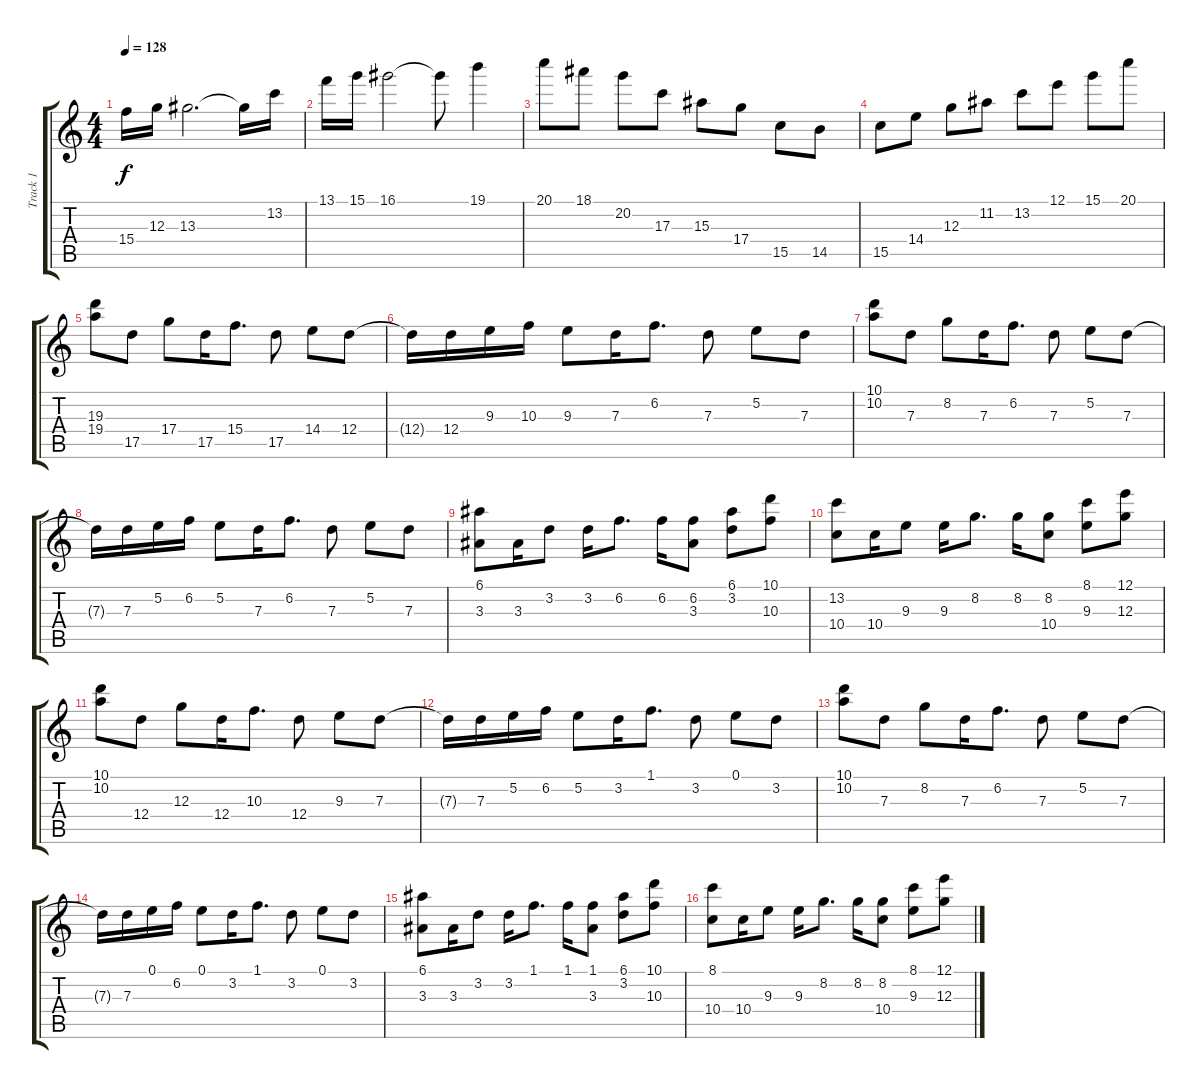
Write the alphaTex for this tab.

\track ("Track 1" "Track 1") {instrument overdrivenguitar}
\staff {score tabs}
\tuning (E4 B3 G3 D3 A2 E2) {hide}
\ts (4 4)
\tempo 128
\clef g2
\ks c
15.4.16{dy f} 12.3.16 13.3.2{d} 13.3{t}.16 13.2.16 |
13.1.16 15.1.16 16.1.2 16.1{t}.8 19.1.4 |
20.1.8 18.1.8 20.2.8 17.3.8 15.3.8 17.4.8 15.5.8 14.5.8 |
15.5.8 14.4.8 12.3.8 11.2.8 13.2.8 12.1.8 15.1.8 20.1.8 |
(19.3 19.4).8 17.5.8 17.4.8 17.5.16 15.4.8{d} 17.5.8 14.4.8 12.4.8 |
12.4{t}.16 12.4.16 9.3.16 10.3.16 9.3.8 7.3.16 6.2.8{d} 7.3.8 5.2.8 7.3.8 |
(10.1 10.2).8 7.3.8 8.2.8 7.3.16 6.2.8{d} 7.3.8 5.2.8 7.3.8 |
7.3{t}.16 7.3.16 5.2.16 6.2.16 5.2.8 7.3.16 6.2.8{d} 7.3.8 5.2.8 7.3.8 |
(6.1 3.3).8 3.3.16 3.2.8 3.2.16 6.2.8{d} 6.2.16 (6.2 3.3).8 (6.1 3.2).8 (10.1 10.3).8 |
(13.2 10.4).8 10.4.16 9.3.8 9.3.16 8.2.8{d} 8.2.16 (8.2 10.4).8 (8.1 9.3).8 (12.1 12.3).8 |
(10.1 10.2).8 12.4.8 12.3.8 12.4.16 10.3.8{d} 12.4.8 9.3.8 7.3.8 |
7.3{t}.16 7.3.16 5.2.16 6.2.16 5.2.8 3.2.16 1.1.8{d} 3.2.8 0.1.8 3.2.8 |
(10.1 10.2).8 7.3.8 8.2.8 7.3.16 6.2.8{d} 7.3.8 5.2.8 7.3.8 |
7.3{t}.16 7.3.16 0.1.16 6.2.16 0.1.8 3.2.16 1.1.8{d} 3.2.8 0.1.8 3.2.8 |
(6.1 3.3).8 3.3.16 3.2.8 3.2.16 1.1.8{d} 1.1.16 (1.1 3.3).8 (6.1 3.2).8 (10.1 10.3).8 |
(8.1 10.4).8 10.4.16 9.3.8 9.3.16 8.2.8{d} 8.2.16 (8.2 10.4).8 (8.1 9.3).8 (12.1 12.3).8
